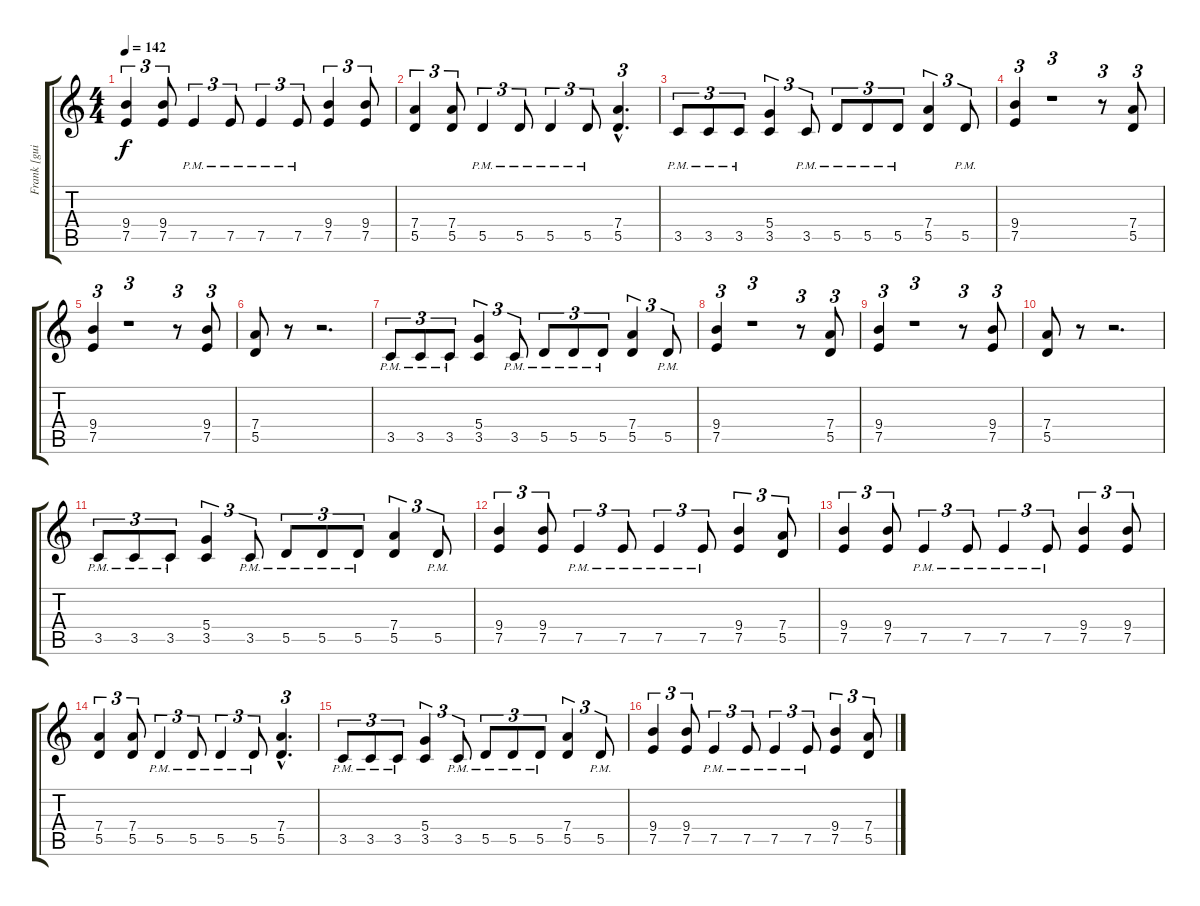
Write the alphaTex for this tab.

\track ("Frank [guitarra]" "Frank [gui") {instrument overdrivenguitar}
\staff {score tabs}
\tuning (E4 B3 G3 D3 A2 E2) {hide}
\ts (4 4)
\tempo 142
\clef g2
\ks c
(9.4 7.5).4{tu (3 2) dy f} (9.4 7.5).8{tu (3 2)} 7.5{pm}.4{tu (3 2)} 7.5{pm}.8{tu (3 2)} 7.5{pm}.4{tu (3 2)} 7.5{pm}.8{tu (3 2)} (9.4 7.5).4{tu (3 2)} (9.4 7.5).8{tu (3 2)} |
(7.4 5.5).4{tu (3 2)} (7.4 5.5).8{tu (3 2)} 5.5{pm}.4{tu (3 2)} 5.5{pm}.8{tu (3 2)} 5.5{pm}.4{tu (3 2)} 5.5{pm}.8{tu (3 2)} (7.4{hac} 5.5{hac}).4{d tu (3 2)} |
3.5{pm}.8{tu (3 2)} 3.5{pm}.8{tu (3 2)} 3.5{pm}.8{tu (3 2)} (5.4 3.5).4{tu (3 2)} 3.5{pm}.8{tu (3 2)} 5.5{pm}.8{tu (3 2)} 5.5{pm}.8{tu (3 2)} 5.5{pm}.8{tu (3 2)} (7.4 5.5).4{tu (3 2)} 5.5{pm}.8{tu (3 2)} |
(9.4 7.5).4{tu (3 2)} r.1{tu (3 2)} r.8{tu (3 2)} (7.4 5.5).8{tu (3 2)} |
(9.4 7.5).4{tu (3 2)} r.1{tu (3 2)} r.8{tu (3 2)} (9.4 7.5).8{tu (3 2)} |
(7.4 5.5).8 r.8 r.2{d} |
3.5{pm}.8{tu (3 2)} 3.5{pm}.8{tu (3 2)} 3.5{pm}.8{tu (3 2)} (5.4 3.5).4{tu (3 2)} 3.5{pm}.8{tu (3 2)} 5.5{pm}.8{tu (3 2)} 5.5{pm}.8{tu (3 2)} 5.5{pm}.8{tu (3 2)} (7.4 5.5).4{tu (3 2)} 5.5{pm}.8{tu (3 2)} |
(9.4 7.5).4{tu (3 2)} r.1{tu (3 2)} r.8{tu (3 2)} (7.4 5.5).8{tu (3 2)} |
(9.4 7.5).4{tu (3 2)} r.1{tu (3 2)} r.8{tu (3 2)} (9.4 7.5).8{tu (3 2)} |
(7.4 5.5).8 r.8 r.2{d} |
3.5{pm}.8{tu (3 2)} 3.5{pm}.8{tu (3 2)} 3.5{pm}.8{tu (3 2)} (5.4 3.5).4{tu (3 2)} 3.5{pm}.8{tu (3 2)} 5.5{pm}.8{tu (3 2)} 5.5{pm}.8{tu (3 2)} 5.5{pm}.8{tu (3 2)} (7.4 5.5).4{tu (3 2)} 5.5{pm}.8{tu (3 2)} |
(9.4 7.5).4{tu (3 2)} (9.4 7.5).8{tu (3 2)} 7.5{pm}.4{tu (3 2)} 7.5{pm}.8{tu (3 2)} 7.5{pm}.4{tu (3 2)} 7.5{pm}.8{tu (3 2)} (9.4 7.5).4{tu (3 2)} (7.4 5.5).8{tu (3 2)} |
(9.4 7.5).4{tu (3 2)} (9.4 7.5).8{tu (3 2)} 7.5{pm}.4{tu (3 2)} 7.5{pm}.8{tu (3 2)} 7.5{pm}.4{tu (3 2)} 7.5{pm}.8{tu (3 2)} (9.4 7.5).4{tu (3 2)} (9.4 7.5).8{tu (3 2)} |
(7.4 5.5).4{tu (3 2)} (7.4 5.5).8{tu (3 2)} 5.5{pm}.4{tu (3 2)} 5.5{pm}.8{tu (3 2)} 5.5{pm}.4{tu (3 2)} 5.5{pm}.8{tu (3 2)} (7.4{hac} 5.5{hac}).4{d tu (3 2)} |
3.5{pm}.8{tu (3 2)} 3.5{pm}.8{tu (3 2)} 3.5{pm}.8{tu (3 2)} (5.4 3.5).4{tu (3 2)} 3.5{pm}.8{tu (3 2)} 5.5{pm}.8{tu (3 2)} 5.5{pm}.8{tu (3 2)} 5.5{pm}.8{tu (3 2)} (7.4 5.5).4{tu (3 2)} 5.5{pm}.8{tu (3 2)} |
(9.4 7.5).4{tu (3 2)} (9.4 7.5).8{tu (3 2)} 7.5{pm}.4{tu (3 2)} 7.5{pm}.8{tu (3 2)} 7.5{pm}.4{tu (3 2)} 7.5{pm}.8{tu (3 2)} (9.4 7.5).4{tu (3 2)} (7.4 5.5).8{tu (3 2)}
